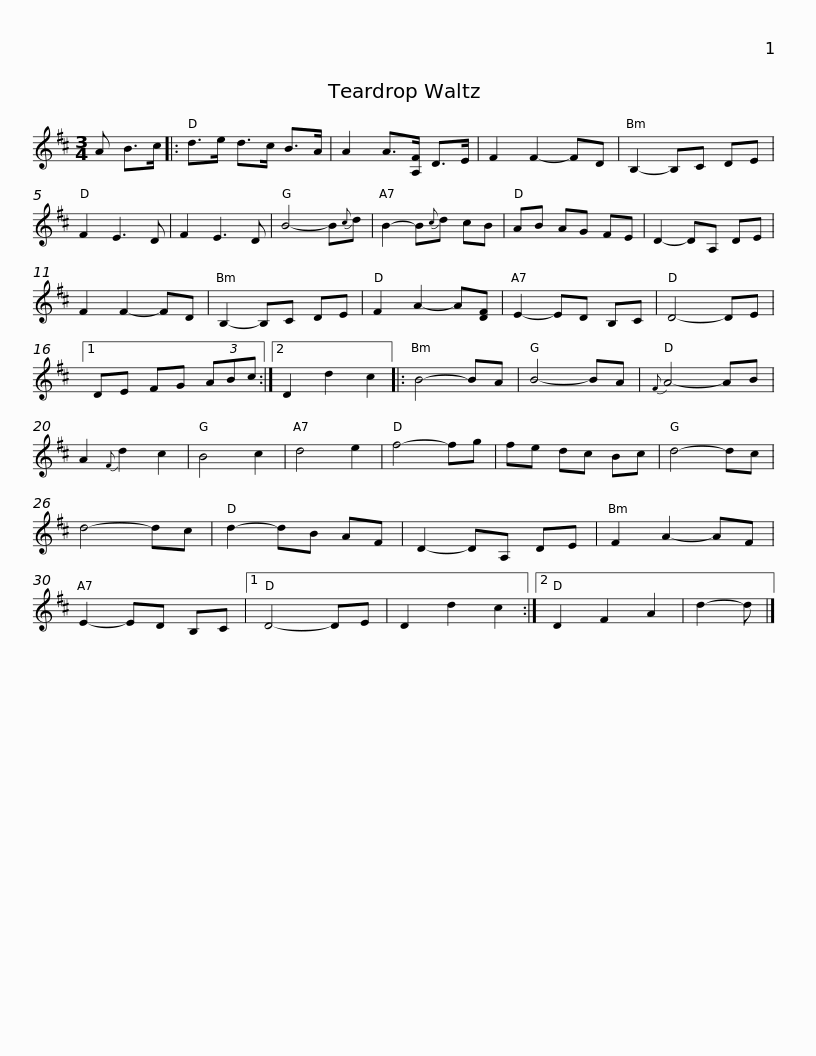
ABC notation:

X:1
L:1/8
M:3/4
I:linebreak $
K:D
V:1 treble
V:1
 A B>c |: d>e d>c B>A | A2 A>[A,F] D>E | F2 F2- FD | B,2- B,C DE | %5
 F2 E3 D | F2 E3 D | B4- B{c}d |$ B2- B{c}d cB | AB AG FE | %10
 D2- DA, DE | F2 F2- FD | B,2- B,C DE | F2 A2- A[DF] | E2- ED B,C | %15
 D4- DE |1$ DE FG (3ABc :|2 D2 d2 c2 |: B4- BA | B4- BA | %20
{F} A4- AB | A2{F} d2 c2 | B4 c2 | d4 e2 | f4- fg | %25
 fe dc Bc |$ d4- dc | d4- dc | d2- dB AF | D2- DA, DE | %30
 F2 A2- AF | E2- ED B,C |1 D4- DE | D2 d2 c2 :|2 D2 F2 A2 | %35
 d2- d |] %36
